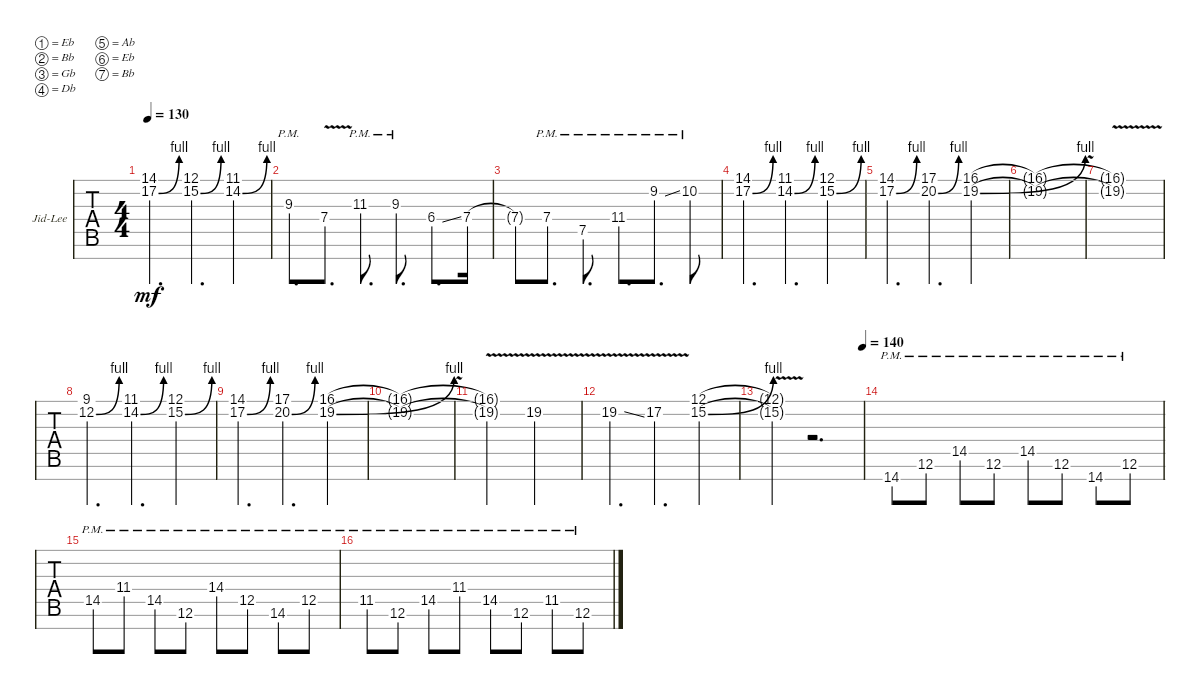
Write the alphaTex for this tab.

\defaultSystemsLayout 4
\bracketExtendMode groupsimilarinstruments
\firstSystemTrackNameOrientation horizontal
\otherSystemsTrackNameOrientation horizontal
\track ("Jid-Lee" "Jid-Lee") {instrument distortionguitar}
\staff {tabs}
\tuning (Eb4 Bb3 Gb3 Db3 Ab2 Eb2 Bb1)
\ts (4 4)
\tempo 130
\clef g2
\ks c
(14.1 17.2{be (bend 0 0 11.4 4)}).4{d dy mf} (12.1 15.2{be (bend 0 0 12.6 4)}).4{d} (11.1 14.2{be (bend 0 0 12 4)}).4 |
9.3{pm}.8{d} 7.4{v}.8{d} 11.3{pm}.8{d} 9.3{pm}.8{d} 6.4{ss}.8{d} 7.4.16 |
7.4{t}.8 7.4{pm}.8{d} 7.5{pm}.8{d} 11.4{pm}.8{d} 9.2{ss pm}.8{d} 10.2{pm}.8 |
(14.1 17.2{be (bend 0 0 11.4 4)}).4{d} (11.1 14.2{be (bend 0 0 12 4)}).4{d} (12.1 15.2{be (bend 0 0 10.2 4)}).4 |
(14.1 17.2{be (bend 0 0 11.4 4)}).4{d} (17.1 20.2{be (bend 0 0 12.6 4)}).4{d} (16.1 19.2{be (bend 0 0 12 4)}).4 |
(16.1{t} 19.2{v t}).1 |
(16.1{t} 19.2{t}).1 |
(9.1 12.2{be (bend 0 0 12 4)}).4{d} (11.1 14.2{be (bend 0 0 12 4)}).4{d} (12.1 15.2{be (bend 0 0 10.2 4)}).4 |
(14.1 17.2{be (bend 0 0 11.4 4)}).4{d} (17.1 20.2{be (bend 0 0 12.6 4)}).4{d} (16.1 19.2{be (bend 0 0 12 4)}).4 |
(16.1{t} 19.2{v t}).1 |
(16.1{t} 19.2{t}).2 19.2{v}.2 |
19.2{v ss}.4{d} 17.2{v}.4{d} (12.1 15.2{be (bend 0 0 30 4)}).4 |
\tempo (140 1)
(12.1{t} 15.2{v t}).4 r.2{d} |
14.7{pm}.8 12.6{pm}.8 14.5{pm}.8 12.6{pm}.8 14.5{pm}.8 12.6{pm}.8 14.7{pm}.8 12.6{pm}.8 |
14.5{pm}.8 11.4{pm}.8 14.5{pm}.8 12.6{pm}.8 14.4{pm}.8 12.5{pm}.8 14.6{pm}.8 12.5{pm}.8 |
11.5{pm}.8 12.6{pm}.8 14.5{pm}.8 11.4{pm}.8 14.5{pm}.8 12.6{pm}.8 11.5{pm}.8 12.6{pm}.8
